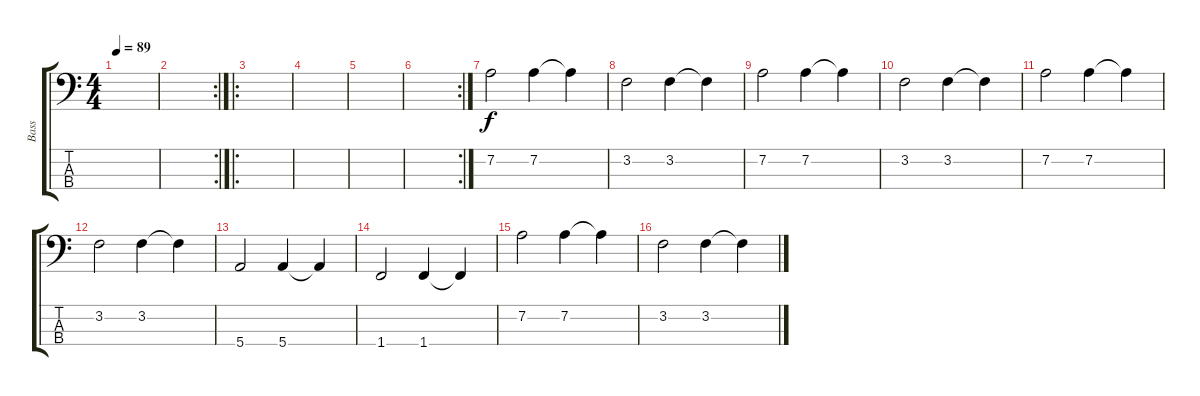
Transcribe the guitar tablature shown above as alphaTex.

\track ("Bass" "Bass") {instrument electricbassfinger}
\staff {score tabs}
\tuning (G2 D2 A1 E1) {hide}
\ts (4 4)
\tempo 89
\clef f4
\ks c
|
\rc 2
|
\ro
|
|
|
\rc 2
|
7.2.2 7.2.4 7.2{t}.4 |
3.2.2 3.2.4 3.2{t}.4 |
7.2.2 7.2.4 7.2{t}.4 |
3.2.2 3.2.4 3.2{t}.4 |
7.2.2 7.2.4 7.2{t}.4 |
3.2.2 3.2.4 3.2{t}.4 |
5.4.2 5.4.4 5.4{t}.4 |
1.4.2 1.4.4 1.4{t}.4 |
7.2.2 7.2.4 7.2{t}.4 |
3.2.2 3.2.4 3.2{t}.4
